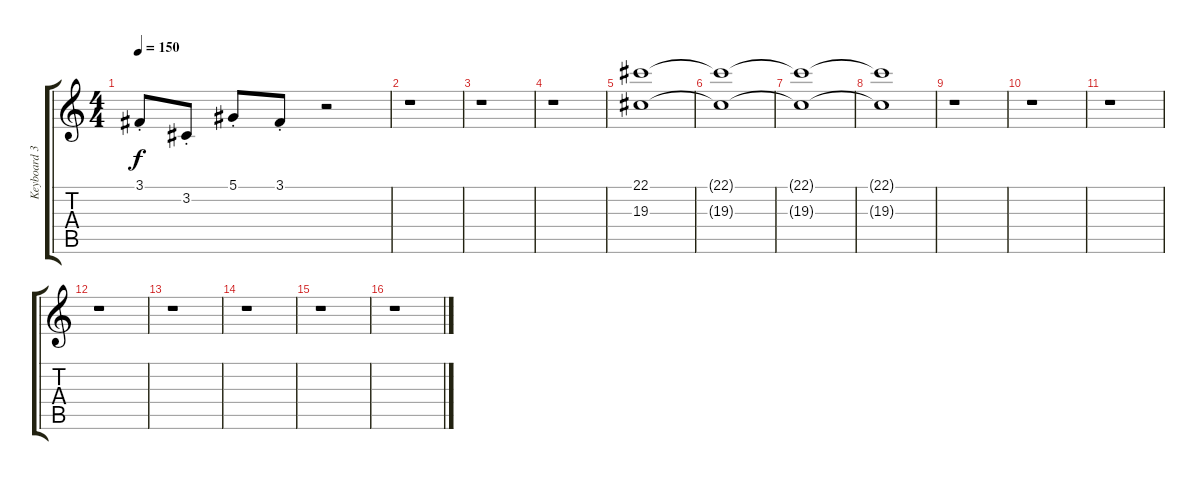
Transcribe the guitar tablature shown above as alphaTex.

\track ("Keyboard 3" "Keyboard 3") {instrument stringensemble1}
\staff {score tabs}
\tuning (Eb4 Bb3 Gb3 Db3 Ab2 Eb2) {hide}
\ts (4 4)
\tempo 150
\clef g2
\ks c
3.1{st}.8{dy f instrument stringensemble1} 3.2{st}.8 5.1{st}.8 3.1{st}.8 r.2 |
r.1 |
r.1 |
r.1 |
(22.1 19.3).1{instrument stringensemble2} |
(22.1{t} 19.3{t}).1 |
(22.1{t} 19.3{t}).1 |
(22.1{t} 19.3{t}).1 |
r.1 |
r.1 |
r.1 |
r.1 |
r.1 |
r.1 |
r.1 |
r.1
